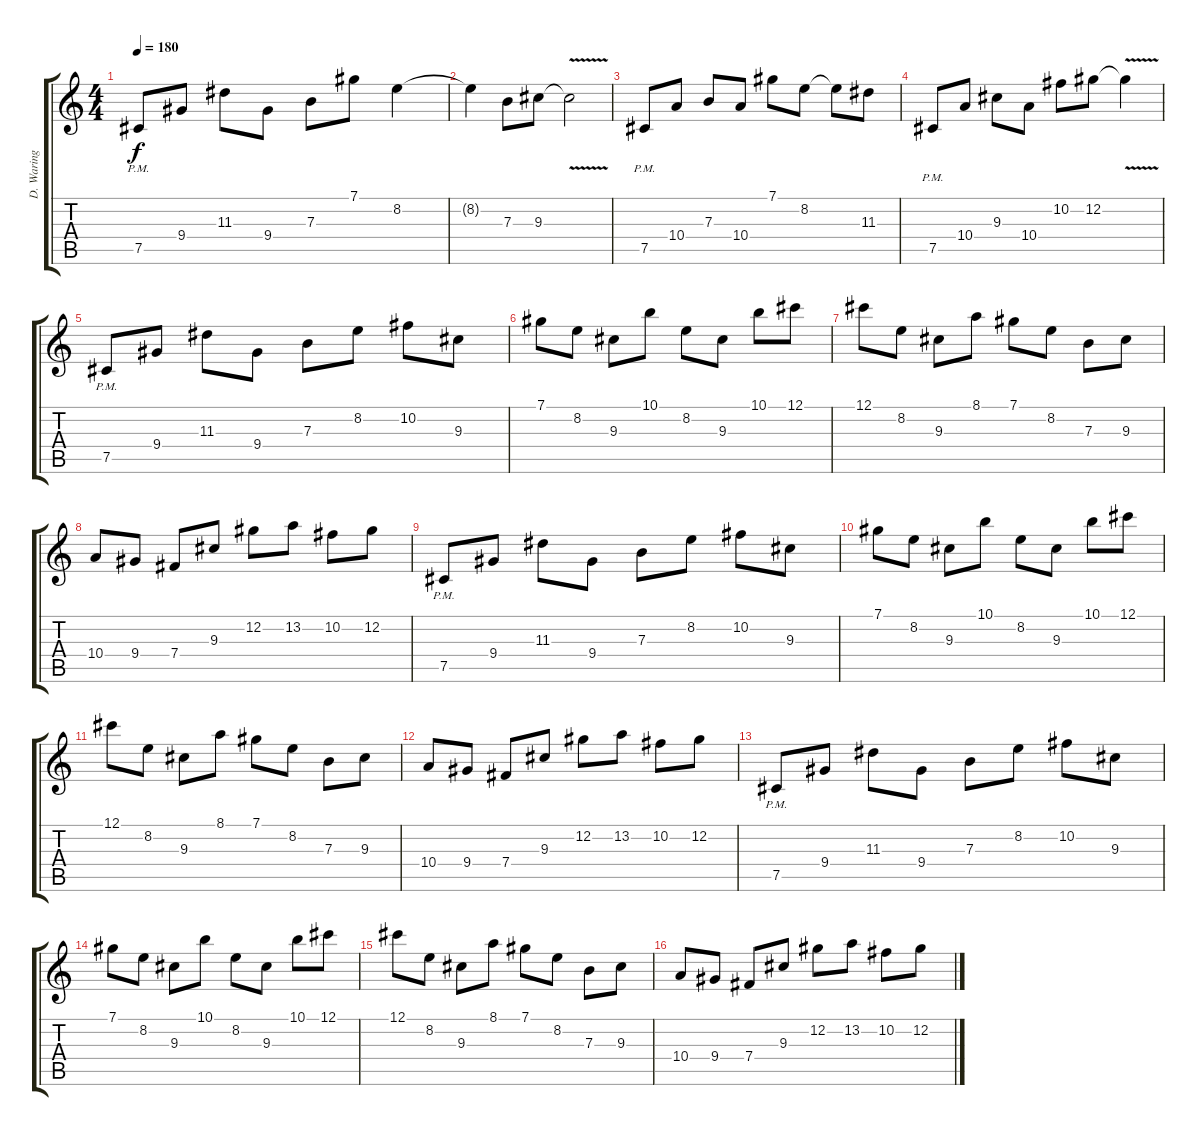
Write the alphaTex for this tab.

\track ("D. Waring Gtr." "D. Waring ") {instrument distortionguitar}
\staff {score tabs}
\tuning (Db4 Ab3 E3 B2 Gb2 Db2) {hide}
\ts (4 4)
\tempo 180
\clef g2
\ks c
7.5{pm}.8{dy f} 9.4.8 11.3.8 9.4.8 7.3.8 7.1.8 8.2.4 |
8.2{t}.4 7.3.8 9.3.8 9.3{v t}.2 |
7.5{pm}.8 10.4.8 7.3.8 10.4.8 7.1.8 8.2.8 8.2{t}.8 11.3.8 |
7.5{pm}.8 10.4.8 9.3.8 10.4.8 10.2.8 12.2.8 12.2{v t}.4 |
7.5{pm}.8 9.4.8 11.3.8 9.4.8 7.3.8 8.2.8 10.2.8 9.3.8 |
7.1.8 8.2.8 9.3.8 10.1.8 8.2.8 9.3.8 10.1.8 12.1.8 |
12.1.8 8.2.8 9.3.8 8.1.8 7.1.8 8.2.8 7.3.8 9.3.8 |
10.4.8 9.4.8 7.4.8 9.3.8 12.2.8 13.2.8 10.2.8 12.2.8 |
7.5{pm}.8 9.4.8 11.3.8 9.4.8 7.3.8 8.2.8 10.2.8 9.3.8 |
7.1.8 8.2.8 9.3.8 10.1.8 8.2.8 9.3.8 10.1.8 12.1.8 |
12.1.8 8.2.8 9.3.8 8.1.8 7.1.8 8.2.8 7.3.8 9.3.8 |
10.4.8 9.4.8 7.4.8 9.3.8 12.2.8 13.2.8 10.2.8 12.2.8 |
7.5{pm}.8 9.4.8 11.3.8 9.4.8 7.3.8 8.2.8 10.2.8 9.3.8 |
7.1.8 8.2.8 9.3.8 10.1.8 8.2.8 9.3.8 10.1.8 12.1.8 |
12.1.8 8.2.8 9.3.8 8.1.8 7.1.8 8.2.8 7.3.8 9.3.8 |
10.4.8 9.4.8 7.4.8 9.3.8 12.2.8 13.2.8 10.2.8 12.2.8
